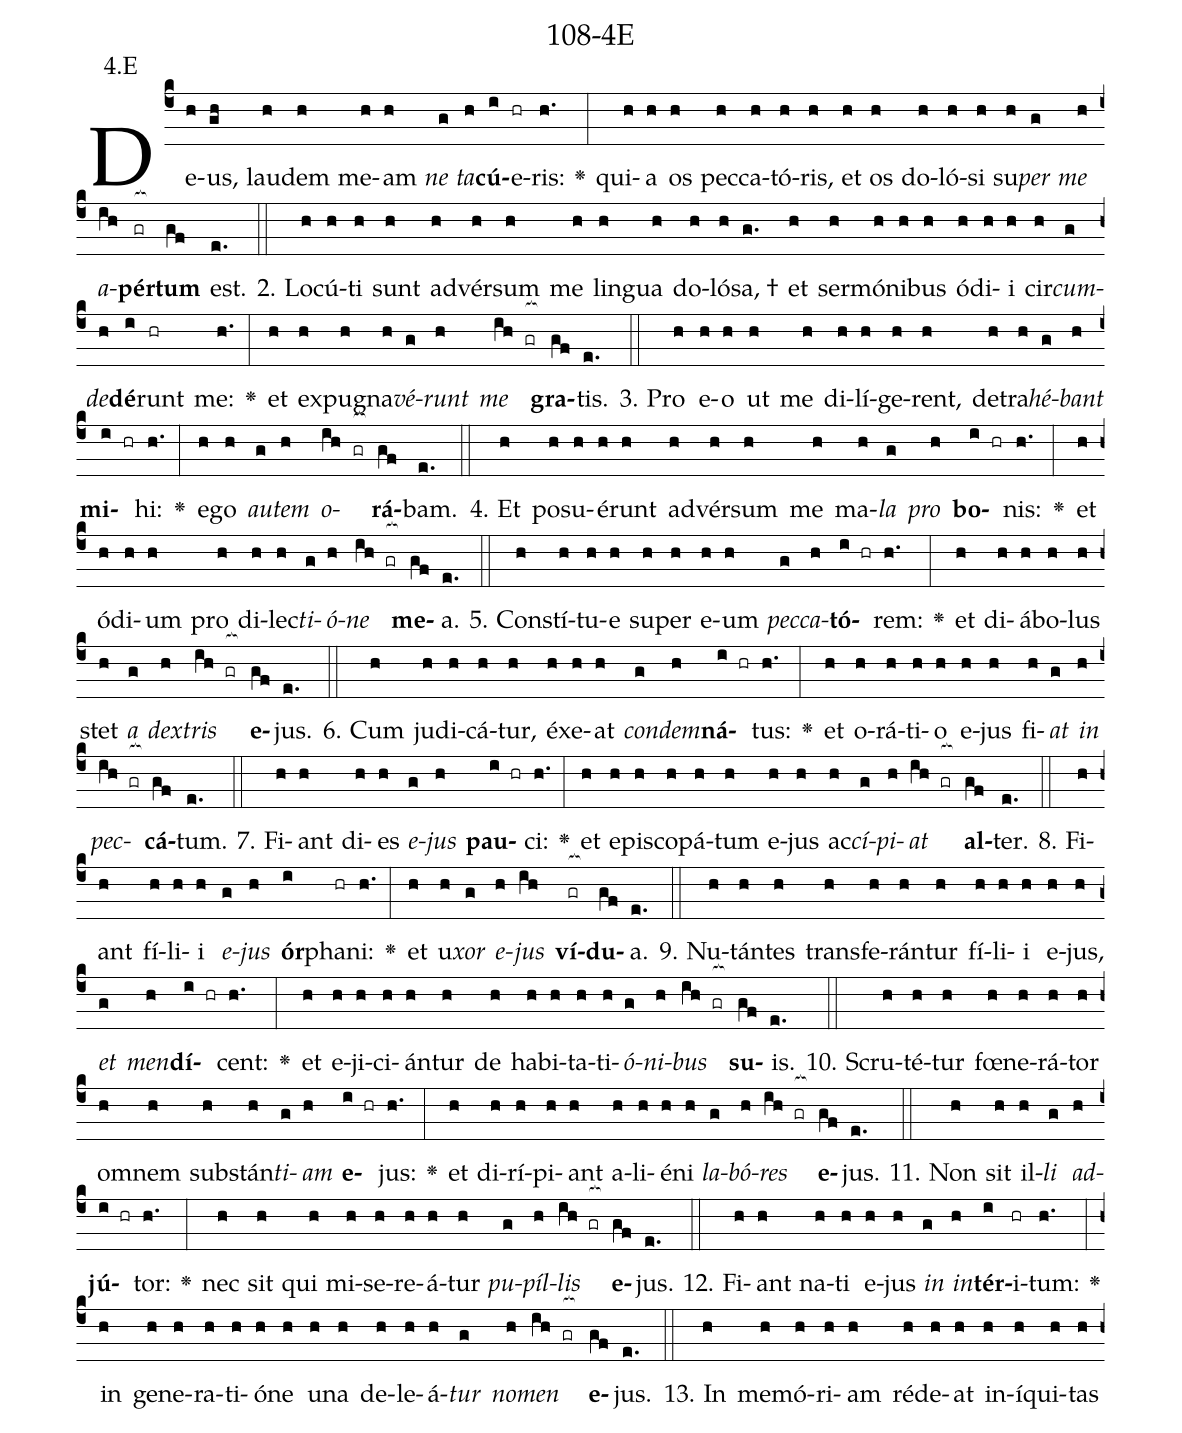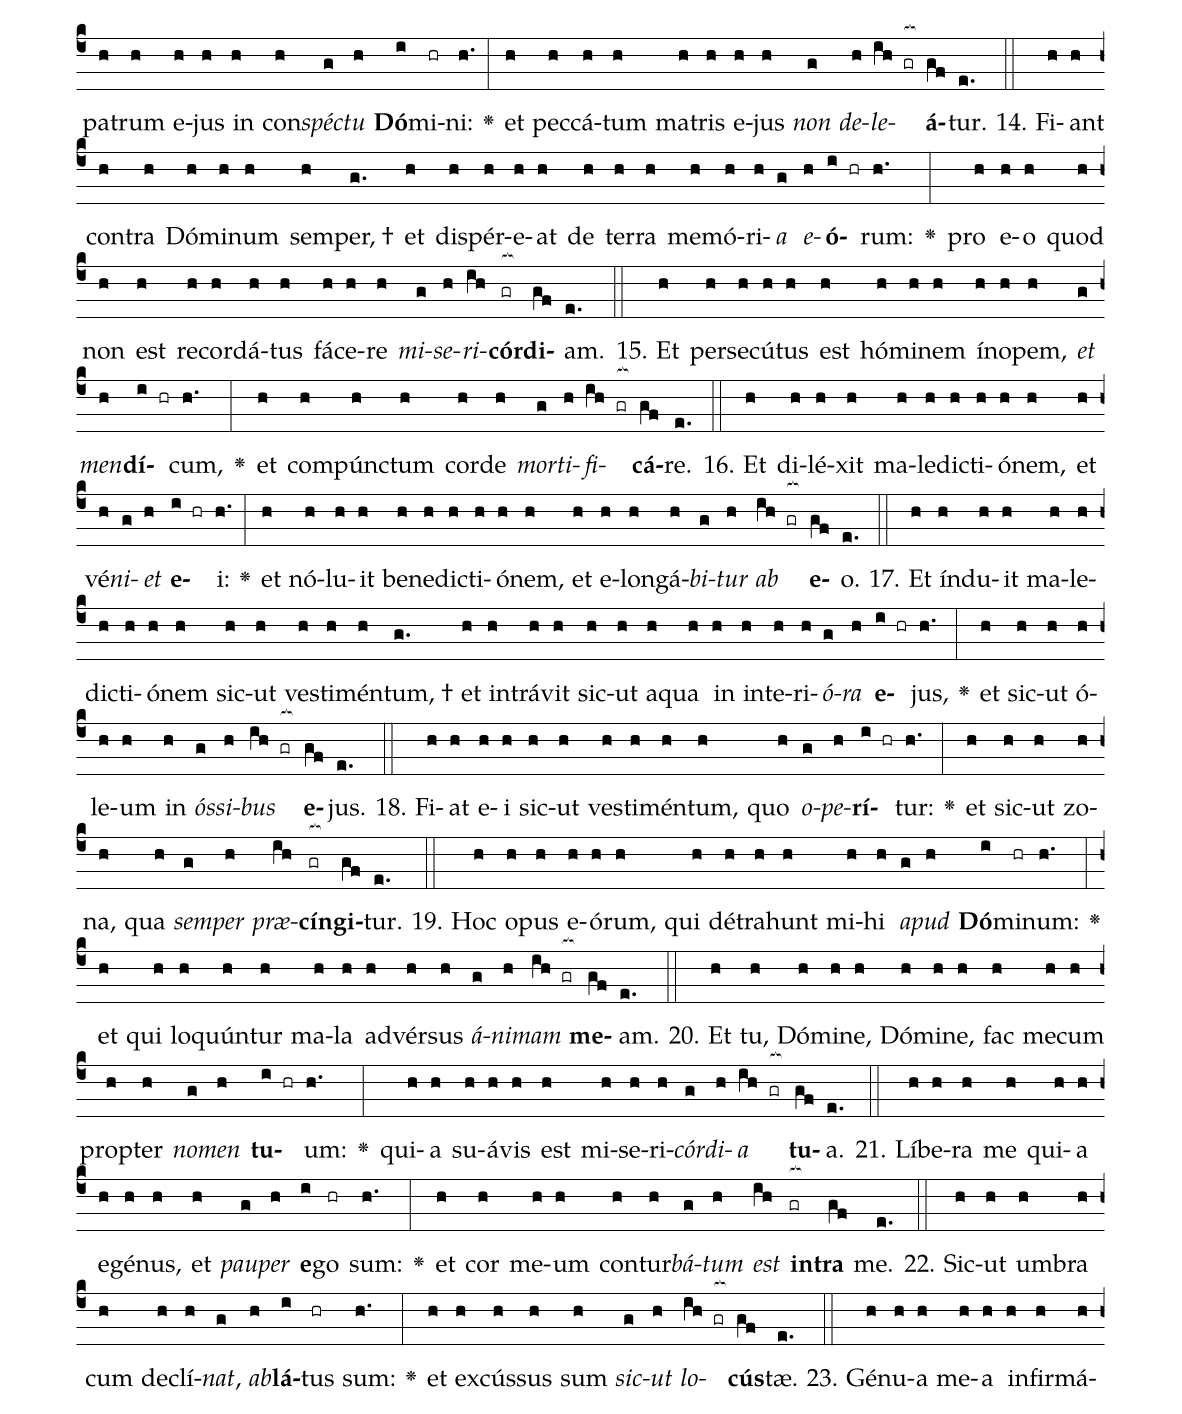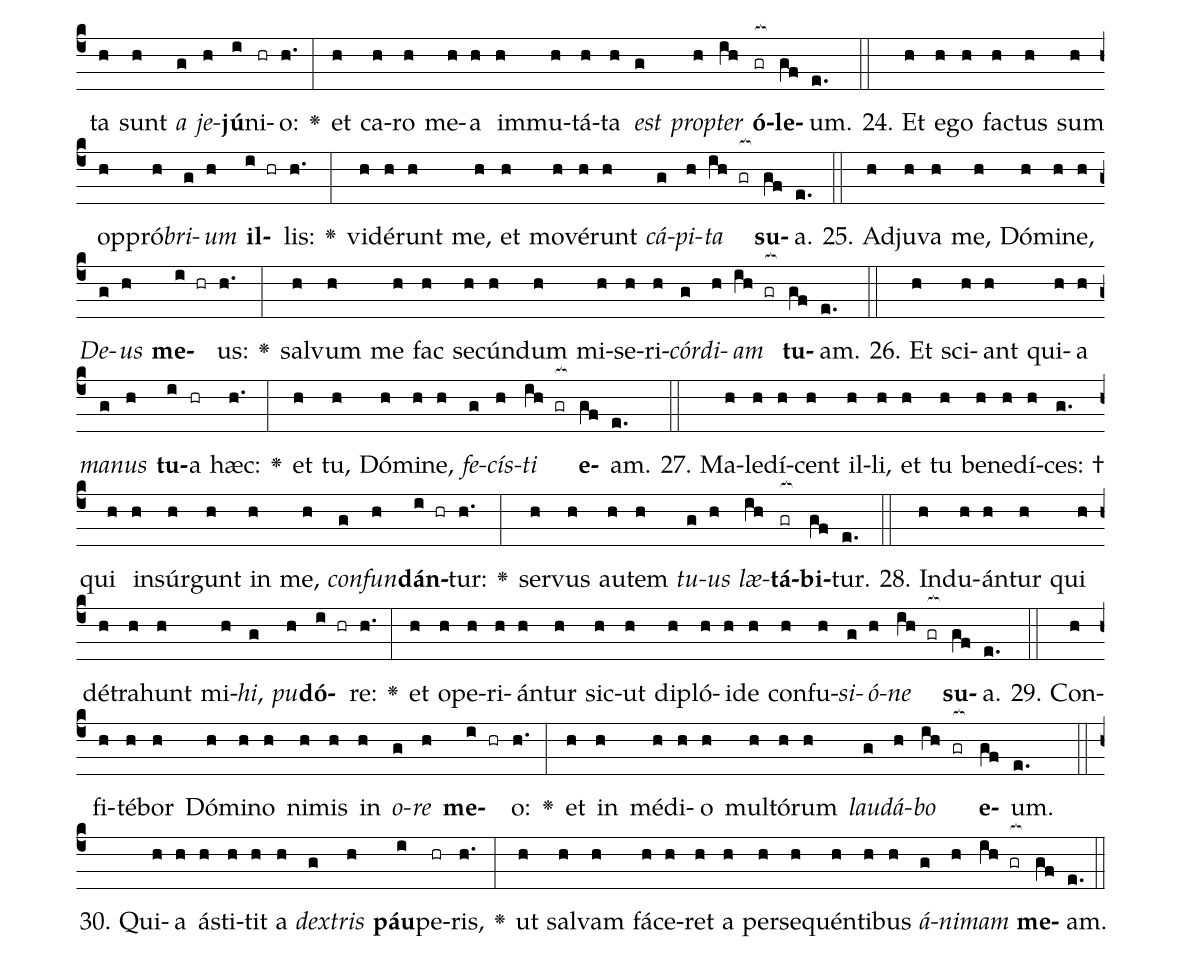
name: 108-4E;
annotation: 4.E;
%%
(c4)De(h)us,(gh) lau(h)dem(h) me(h)am(h) <i>ne</i>(g) <i>ta</i>(h)<b>cú</b>(i)e(hr)ris:(h.) <v>\greheightstar</v>(:) qui(h)a(h) os(h) pec(h)ca(h)tó(h)ris,(h) et(h) os(h) do(h)ló(h)si(h) su(h)<i>per</i>(g) <i>me</i>(h) <i>a</i>(ih)<b>pér</b>(gr[ocb:1{])<b>tum</b>(gf[ocb:0}]) est.(e.) (::)
2. Lo(h)cú(h)ti(h) sunt(h) ad(h)vér(h)sum(h) me(h) lin(h)gua(h) do(h)ló(h)sa, †(g.) et(h) ser(h)mó(h)ni(h)bus(h) ó(h)di(h)i(h) cir(h)<i>cum</i>(g)<i>de</i>(h)<b>dé</b>(i)runt(hr) me:(h.) <v>\greheightstar</v>(:) et(h) ex(h)pu(h)gna(h)<i>vé</i>(g)<i>runt</i>(h) <i>me</i>(ih gr[ocb:1{]) <b>gra</b>(gf[ocb:0}])tis.(e.) (::)
3. Pro(h) e(h)o(h) ut(h) me(h) di(h)lí(h)ge(h)rent,(h) de(h)tra(h)<i>hé</i>(g)<i>bant</i>(h) <b>mi</b>(i hr)hi:(h.) <v>\greheightstar</v>(:) e(h)go(h) <i>au</i>(g)<i>tem</i>(h) <i>o</i>(ih gr[ocb:1{])<b>rá</b>(gf[ocb:0}])bam.(e.) (::)
4. Et(h) po(h)su(h)é(h)runt(h) ad(h)vér(h)sum(h) me(h) ma(h)<i>la</i>(g) <i>pro</i>(h) <b>bo</b>(i hr)nis:(h.) <v>\greheightstar</v>(:) et(h) ó(h)di(h)um(h) pro(h) di(h)lec(h)<i>ti</i>(g)<i>ó</i>(h)<i>ne</i>(ih gr[ocb:1{]) <b>me</b>(gf[ocb:0}])a.(e.) (::)
5. Con(h)stí(h)tu(h)e(h) su(h)per(h) e(h)um(h) <i>pec</i>(g)<i>ca</i>(h)<b>tó</b>(i hr)rem:(h.) <v>\greheightstar</v>(:) et(h) di(h)á(h)bo(h)lus(h) stet(h) <i>a</i>(g) <i>dex</i>(h)<i>tris</i>(ih gr[ocb:1{]) <b>e</b>(gf[ocb:0}])jus.(e.) (::)
6. Cum(h) ju(h)di(h)cá(h)tur,(h) éx(h)e(h)at(h) <i>con</i>(g)<i>dem</i>(h)<b>ná</b>(i hr)tus:(h.) <v>\greheightstar</v>(:) et(h) o(h)rá(h)ti(h)o(h) e(h)jus(h) fi(h)<i>at</i>(g) <i>in</i>(h) <i>pec</i>(ih gr[ocb:1{])<b>cá</b>(gf[ocb:0}])tum.(e.) (::)
7. Fi(h)ant(h) di(h)es(h) <i>e</i>(g)<i>jus</i>(h) <b>pau</b>(i hr)ci:(h.) <v>\greheightstar</v>(:) et(h) e(h)pis(h)co(h)pá(h)tum(h) e(h)jus(h) ac(h)<i>cí</i>(g)<i>pi</i>(h)<i>at</i>(ih gr[ocb:1{]) <b>al</b>(gf[ocb:0}])ter.(e.) (::)
8. Fi(h)ant(h) fí(h)li(h)i(h) <i>e</i>(g)<i>jus</i>(h) <b>ór</b>(i)pha(hr)ni:(h.) <v>\greheightstar</v>(:) et(h) u(h)<i>xor</i>(g) <i>e</i>(h)<i>jus</i>(ih) <b>ví</b>(gr[ocb:1{])<b>du</b>(gf[ocb:0}])a.(e.) (::)
9. Nu(h)tán(h)tes(h) trans(h)fe(h)rán(h)tur(h) fí(h)li(h)i(h) e(h)jus,(h) <i>et</i>(g) <i>men</i>(h)<b>dí</b>(i hr)cent:(h.) <v>\greheightstar</v>(:) et(h) e(h)ji(h)ci(h)án(h)tur(h) de(h) ha(h)bi(h)ta(h)ti(h)<i>ó</i>(g)<i>ni</i>(h)<i>bus</i>(ih gr[ocb:1{]) <b>su</b>(gf[ocb:0}])is.(e.) (::)
10. Scru(h)té(h)tur(h) fœ(h)ne(h)rá(h)tor(h) om(h)nem(h) sub(h)stán(h)<i>ti</i>(g)<i>am</i>(h) <b>e</b>(i hr)jus:(h.) <v>\greheightstar</v>(:) et(h) di(h)rí(h)pi(h)ant(h) a(h)li(h)é(h)ni(h) <i>la</i>(g)<i>bó</i>(h)<i>res</i>(ih gr[ocb:1{]) <b>e</b>(gf[ocb:0}])jus.(e.) (::)
11. Non(h) sit(h) il(h)<i>li</i>(g) <i>ad</i>(h)<b>jú</b>(i hr)tor:(h.) <v>\greheightstar</v>(:) nec(h) sit(h) qui(h) mi(h)se(h)re(h)á(h)tur(h) <i>pu</i>(g)<i>píl</i>(h)<i>lis</i>(ih gr[ocb:1{]) <b>e</b>(gf[ocb:0}])jus.(e.) (::)
12. Fi(h)ant(h) na(h)ti(h) e(h)jus(h) <i>in</i>(g) <i>in</i>(h)<b>tér</b>(i)i(hr)tum:(h.) <v>\greheightstar</v>(:) in(h) ge(h)ne(h)ra(h)ti(h)ó(h)ne(h) u(h)na(h) de(h)le(h)á(h)<i>tur</i>(g) <i>no</i>(h)<i>men</i>(ih gr[ocb:1{]) <b>e</b>(gf[ocb:0}])jus.(e.) (::)
13. In(h) me(h)mó(h)ri(h)am(h) réd(h)e(h)at(h) in(h)í(h)qui(h)tas(h) pa(h)trum(h) e(h)jus(h) in(h) con(h)<i>spéc</i>(g)<i>tu</i>(h) <b>Dó</b>(i)mi(hr)ni:(h.) <v>\greheightstar</v>(:) et(h) pec(h)cá(h)tum(h) ma(h)tris(h) e(h)jus(h) <i>non</i>(g) <i>de</i>(h)<i>le</i>(ih gr[ocb:1{])<b>á</b>(gf[ocb:0}])tur.(e.) (::)
14. Fi(h)ant(h) con(h)tra(h) Dó(h)mi(h)num(h) sem(h)per, †(g.) et(h) dis(h)pér(h)e(h)at(h) de(h) ter(h)ra(h) me(h)mó(h)ri(h)<i>a</i>(g) <i>e</i>(h)<b>ó</b>(i hr)rum:(h.) <v>\greheightstar</v>(:) pro(h) e(h)o(h) quod(h) non(h) est(h) re(h)cor(h)dá(h)tus(h) fá(h)ce(h)re(h) <i>mi</i>(g)<i>se</i>(h)<i>ri</i>(ih)<b>cór</b>(gr[ocb:1{])<b>di</b>(gf[ocb:0}])am.(e.) (::)
15. Et(h) per(h)se(h)cú(h)tus(h) est(h) hó(h)mi(h)nem(h) ín(h)o(h)pem,(h) <i>et</i>(g) <i>men</i>(h)<b>dí</b>(i hr)cum,(h.) <v>\greheightstar</v>(:) et(h) com(h)púnc(h)tum(h) cor(h)de(h) <i>mor</i>(g)<i>ti</i>(h)<i>fi</i>(ih gr[ocb:1{])<b>cá</b>(gf[ocb:0}])re.(e.) (::)
16. Et(h) di(h)lé(h)xit(h) ma(h)le(h)dic(h)ti(h)ó(h)nem,(h) et(h) vé(h)<i>ni</i>(g)<i>et</i>(h) <b>e</b>(i hr)i:(h.) <v>\greheightstar</v>(:) et(h) nó(h)lu(h)it(h) be(h)ne(h)dic(h)ti(h)ó(h)nem,(h) et(h) e(h)lon(h)gá(h)<i>bi</i>(g)<i>tur</i>(h) <i>ab</i>(ih gr[ocb:1{]) <b>e</b>(gf[ocb:0}])o.(e.) (::)
17. Et(h) índ(h)u(h)it(h) ma(h)le(h)dic(h)ti(h)ó(h)nem(h) sic(h)ut(h) ves(h)ti(h)mén(h)tum, †(g.) et(h) in(h)trá(h)vit(h) sic(h)ut(h) a(h)qua(h) in(h) in(h)te(h)ri(h)<i>ó</i>(g)<i>ra</i>(h) <b>e</b>(i hr)jus,(h.) <v>\greheightstar</v>(:) et(h) sic(h)ut(h) ó(h)le(h)um(h) in(h) <i>ós</i>(g)<i>si</i>(h)<i>bus</i>(ih gr[ocb:1{]) <b>e</b>(gf[ocb:0}])jus.(e.) (::)
18. Fi(h)at(h) e(h)i(h) sic(h)ut(h) ves(h)ti(h)mén(h)tum,(h) quo(h) <i>o</i>(g)<i>pe</i>(h)<b>rí</b>(i hr)tur:(h.) <v>\greheightstar</v>(:) et(h) sic(h)ut(h) zo(h)na,(h) qua(h) <i>sem</i>(g)<i>per</i>(h) <i>præ</i>(ih)<b>cín</b>(gr[ocb:1{])<b>gi</b>(gf[ocb:0}])tur.(e.) (::)
19. Hoc(h) o(h)pus(h) e(h)ó(h)rum,(h) qui(h) dé(h)tra(h)hunt(h) mi(h)hi(h) <i>a</i>(g)<i>pud</i>(h) <b>Dó</b>(i)mi(hr)num:(h.) <v>\greheightstar</v>(:) et(h) qui(h) lo(h)quún(h)tur(h) ma(h)la(h) ad(h)vér(h)sus(h) <i>á</i>(g)<i>ni</i>(h)<i>mam</i>(ih gr[ocb:1{]) <b>me</b>(gf[ocb:0}])am.(e.) (::)
20. Et(h) tu,(h) Dó(h)mi(h)ne,(h) Dó(h)mi(h)ne,(h) fac(h) me(h)cum(h) prop(h)ter(h) <i>no</i>(g)<i>men</i>(h) <b>tu</b>(i hr)um:(h.) <v>\greheightstar</v>(:) qui(h)a(h) su(h)á(h)vis(h) est(h) mi(h)se(h)ri(h)<i>cór</i>(g)<i>di</i>(h)<i>a</i>(ih gr[ocb:1{]) <b>tu</b>(gf[ocb:0}])a.(e.) (::)
21. Lí(h)be(h)ra(h) me(h) qui(h)a(h) e(h)gé(h)nus,(h) et(h) <i>pau</i>(g)<i>per</i>(h) <b>e</b>(i)go(hr) sum:(h.) <v>\greheightstar</v>(:) et(h) cor(h) me(h)um(h) con(h)tur(h)<i>bá</i>(g)<i>tum</i>(h) <i>est</i>(ih) <b>in</b>(gr[ocb:1{])<b>tra</b>(gf[ocb:0}]) me.(e.) (::)
22. Sic(h)ut(h) um(h)bra(h) cum(h) de(h)clí(h)<i>nat</i>,(g) <i>ab</i>(h)<b>lá</b>(i)tus(hr) sum:(h.) <v>\greheightstar</v>(:) et(h) ex(h)cús(h)sus(h) sum(h) <i>sic</i>(g)<i>ut</i>(h) <i>lo</i>(ih gr[ocb:1{])<b>cús</b>(gf[ocb:0}])tæ.(e.) (::)
23. Gé(h)nu(h)a(h) me(h)a(h) in(h)fir(h)má(h)ta(h) sunt(h) <i>a</i>(g) <i>je</i>(h)<b>jú</b>(i)ni(hr)o:(h.) <v>\greheightstar</v>(:) et(h) ca(h)ro(h) me(h)a(h) im(h)mu(h)tá(h)ta(h) <i>est</i>(g) <i>prop</i>(h)<i>ter</i>(ih) <b>ó</b>(gr[ocb:1{])<b>le</b>(gf[ocb:0}])um.(e.) (::)
24. Et(h) e(h)go(h) fac(h)tus(h) sum(h) op(h)pró(h)<i>bri</i>(g)<i>um</i>(h) <b>il</b>(i hr)lis:(h.) <v>\greheightstar</v>(:) vi(h)dé(h)runt(h) me,(h) et(h) mo(h)vé(h)runt(h) <i>cá</i>(g)<i>pi</i>(h)<i>ta</i>(ih gr[ocb:1{]) <b>su</b>(gf[ocb:0}])a.(e.) (::)
25. Ad(h)ju(h)va(h) me,(h) Dó(h)mi(h)ne,(h) <i>De</i>(g)<i>us</i>(h) <b>me</b>(i hr)us:(h.) <v>\greheightstar</v>(:) sal(h)vum(h) me(h) fac(h) se(h)cún(h)dum(h) mi(h)se(h)ri(h)<i>cór</i>(g)<i>di</i>(h)<i>am</i>(ih gr[ocb:1{]) <b>tu</b>(gf[ocb:0}])am.(e.) (::)
26. Et(h) sci(h)ant(h) qui(h)a(h) <i>ma</i>(g)<i>nus</i>(h) <b>tu</b>(i)a(hr) hæc:(h.) <v>\greheightstar</v>(:) et(h) tu,(h) Dó(h)mi(h)ne,(h) <i>fe</i>(g)<i>cís</i>(h)<i>ti</i>(ih gr[ocb:1{]) <b>e</b>(gf[ocb:0}])am.(e.) (::)
27. Ma(h)le(h)dí(h)cent(h) il(h)li,(h) et(h) tu(h) be(h)ne(h)dí(h)ces: †(g.) qui(h) in(h)súr(h)gunt(h) in(h) me,(h) <i>con</i>(g)<i>fun</i>(h)<b>dán</b>(i hr)tur:(h.) <v>\greheightstar</v>(:) ser(h)vus(h) au(h)tem(h) <i>tu</i>(g)<i>us</i>(h) <i>læ</i>(ih)<b>tá</b>(gr[ocb:1{])<b>bi</b>(gf[ocb:0}])tur.(e.) (::)
28. Ind(h)u(h)án(h)tur(h) qui(h) dé(h)tra(h)hunt(h) mi(h)<i>hi</i>,(g) <i>pu</i>(h)<b>dó</b>(i hr)re:(h.) <v>\greheightstar</v>(:) et(h) o(h)pe(h)ri(h)án(h)tur(h) sic(h)ut(h) di(h)pló(h)i(h)de(h) con(h)fu(h)<i>si</i>(g)<i>ó</i>(h)<i>ne</i>(ih gr[ocb:1{]) <b>su</b>(gf[ocb:0}])a.(e.) (::)
29. Con(h)fi(h)té(h)bor(h) Dó(h)mi(h)no(h) ni(h)mis(h) in(h) <i>o</i>(g)<i>re</i>(h) <b>me</b>(i hr)o:(h.) <v>\greheightstar</v>(:) et(h) in(h) mé(h)di(h)o(h) mul(h)tó(h)rum(h) <i>lau</i>(g)<i>dá</i>(h)<i>bo</i>(ih gr[ocb:1{]) <b>e</b>(gf[ocb:0}])um.(e.) (::)
30. Qui(h)a(h) á(h)sti(h)tit(h) a(h) <i>dex</i>(g)<i>tris</i>(h) <b>páu</b>(i)pe(hr)ris,(h.) <v>\greheightstar</v>(:) ut(h) sal(h)vam(h) fá(h)ce(h)ret(h) a(h) per(h)se(h)quén(h)ti(h)bus(h) <i>á</i>(g)<i>ni</i>(h)<i>mam</i>(ih gr[ocb:1{]) <b>me</b>(gf[ocb:0}])am.(e.) (::)
